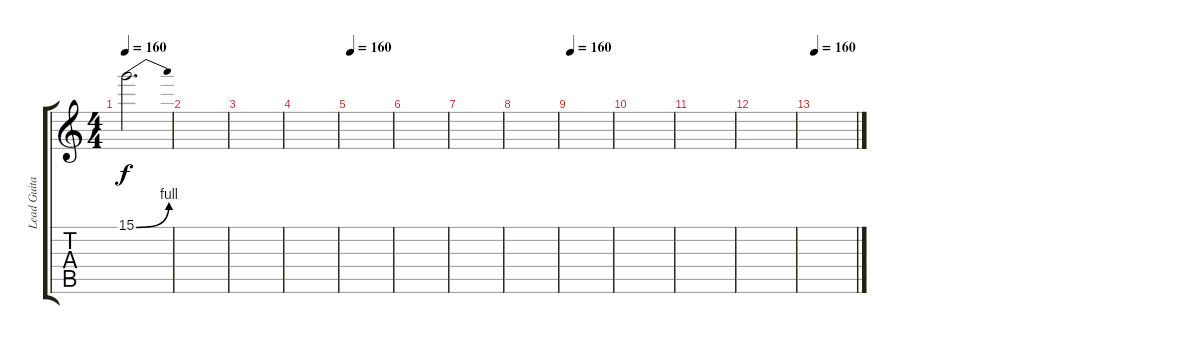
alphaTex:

\track ("Lead Guitar" "Lead Guita") {instrument distortionguitar}
\staff {score tabs}
\tuning (E4 B3 G3 D3 A2 E2) {hide}
\ts (4 4)
\tempo 160
\clef g2
\ks c
15.1{be (bend 0 0 60 4)}.2{d dy f} |
|
|
|
\tempo 160
|
|
|
|
\tempo 160
|
|
|
|
\tempo 160
